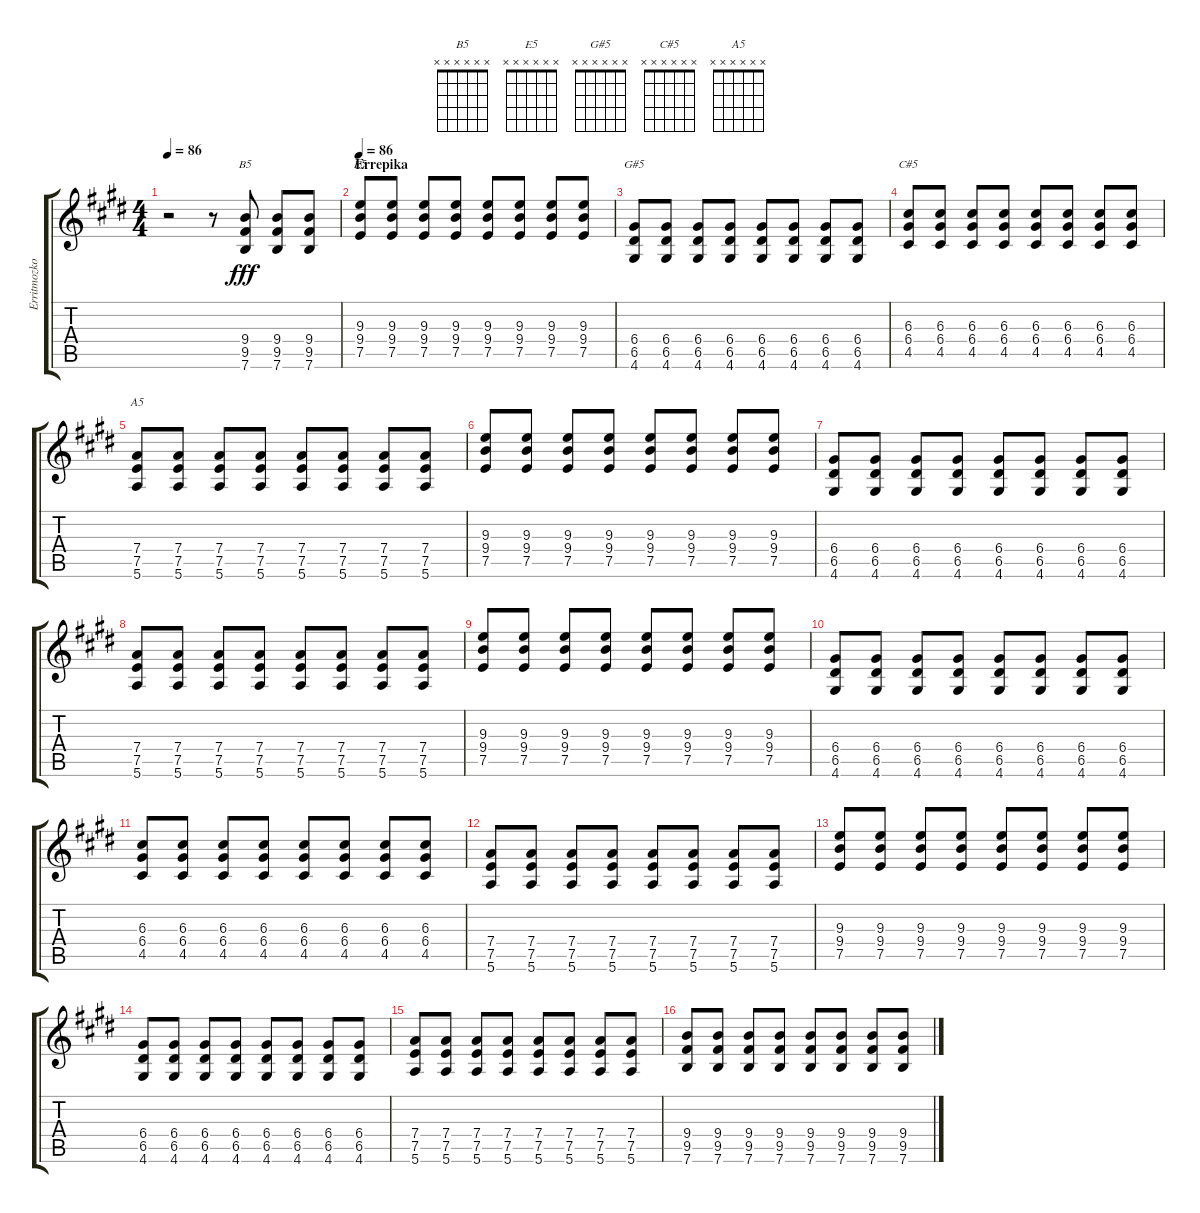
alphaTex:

\track ("Erritmozko Gitarra 1" "Erritmozko") {instrument overdrivenguitar}
\staff {score tabs}
\tuning (E4 B3 G3 D3 A2 E2) {hide}
\chord ("B5" x x x x x x)
\chord ("E5" x x x x x x)
\chord ("G#5" x x x x x x)
\chord ("C#5" x x x x x x)
\chord ("A5" x x x x x x)
\ts (4 4)
\tempo 86
\clef g2
\ks e
r.2{dy f} r.8 (9.4 9.5 7.6).8{ch "B5" dy fff} (9.4 9.5 7.6).8 (9.4 9.5 7.6).8 |
\section ("" "Errepika")
\tempo 86
(9.3 9.4 7.5).8{ch "E5"} (9.3 9.4 7.5).8 (9.3 9.4 7.5).8 (9.3 9.4 7.5).8 (9.3 9.4 7.5).8 (9.3 9.4 7.5).8 (9.3 9.4 7.5).8 (9.3 9.4 7.5).8 |
(6.4 6.5 4.6).8{ch "G#5"} (6.4 6.5 4.6).8 (6.4 6.5 4.6).8 (6.4 6.5 4.6).8 (6.4 6.5 4.6).8 (6.4 6.5 4.6).8 (6.4 6.5 4.6).8 (6.4 6.5 4.6).8 |
(6.3 6.4 4.5).8{ch "C#5"} (6.3 6.4 4.5).8 (6.3 6.4 4.5).8 (6.3 6.4 4.5).8 (6.3 6.4 4.5).8 (6.3 6.4 4.5).8 (6.3 6.4 4.5).8 (6.3 6.4 4.5).8 |
(7.4 7.5 5.6).8{ch "A5"} (7.4 7.5 5.6).8 (7.4 7.5 5.6).8 (7.4 7.5 5.6).8 (7.4 7.5 5.6).8 (7.4 7.5 5.6).8 (7.4 7.5 5.6).8 (7.4 7.5 5.6).8 |
(9.3 9.4 7.5).8 (9.3 9.4 7.5).8 (9.3 9.4 7.5).8 (9.3 9.4 7.5).8 (9.3 9.4 7.5).8 (9.3 9.4 7.5).8 (9.3 9.4 7.5).8 (9.3 9.4 7.5).8 |
(6.4 6.5 4.6).8 (6.4 6.5 4.6).8 (6.4 6.5 4.6).8 (6.4 6.5 4.6).8 (6.4 6.5 4.6).8 (6.4 6.5 4.6).8 (6.4 6.5 4.6).8 (6.4 6.5 4.6).8 |
(7.4 7.5 5.6).8 (7.4 7.5 5.6).8 (7.4 7.5 5.6).8 (7.4 7.5 5.6).8 (7.4 7.5 5.6).8 (7.4 7.5 5.6).8 (7.4 7.5 5.6).8 (7.4 7.5 5.6).8 |
(9.3 9.4 7.5).8 (9.3 9.4 7.5).8 (9.3 9.4 7.5).8 (9.3 9.4 7.5).8 (9.3 9.4 7.5).8 (9.3 9.4 7.5).8 (9.3 9.4 7.5).8 (9.3 9.4 7.5).8 |
(6.4 6.5 4.6).8 (6.4 6.5 4.6).8 (6.4 6.5 4.6).8 (6.4 6.5 4.6).8 (6.4 6.5 4.6).8 (6.4 6.5 4.6).8 (6.4 6.5 4.6).8 (6.4 6.5 4.6).8 |
(6.3 6.4 4.5).8 (6.3 6.4 4.5).8 (6.3 6.4 4.5).8 (6.3 6.4 4.5).8 (6.3 6.4 4.5).8 (6.3 6.4 4.5).8 (6.3 6.4 4.5).8 (6.3 6.4 4.5).8 |
(7.4 7.5 5.6).8 (7.4 7.5 5.6).8 (7.4 7.5 5.6).8 (7.4 7.5 5.6).8 (7.4 7.5 5.6).8 (7.4 7.5 5.6).8 (7.4 7.5 5.6).8 (7.4 7.5 5.6).8 |
(9.3 9.4 7.5).8 (9.3 9.4 7.5).8 (9.3 9.4 7.5).8 (9.3 9.4 7.5).8 (9.3 9.4 7.5).8 (9.3 9.4 7.5).8 (9.3 9.4 7.5).8 (9.3 9.4 7.5).8 |
(6.4 6.5 4.6).8 (6.4 6.5 4.6).8 (6.4 6.5 4.6).8 (6.4 6.5 4.6).8 (6.4 6.5 4.6).8 (6.4 6.5 4.6).8 (6.4 6.5 4.6).8 (6.4 6.5 4.6).8 |
(7.4 7.5 5.6).8 (7.4 7.5 5.6).8 (7.4 7.5 5.6).8 (7.4 7.5 5.6).8 (7.4 7.5 5.6).8 (7.4 7.5 5.6).8 (7.4 7.5 5.6).8 (7.4 7.5 5.6).8 |
(9.4 9.5 7.6).8 (9.4 9.5 7.6).8 (9.4 9.5 7.6).8 (9.4 9.5 7.6).8 (9.4 9.5 7.6).8 (9.4 9.5 7.6).8 (9.4 9.5 7.6).8 (9.4 9.5 7.6).8
